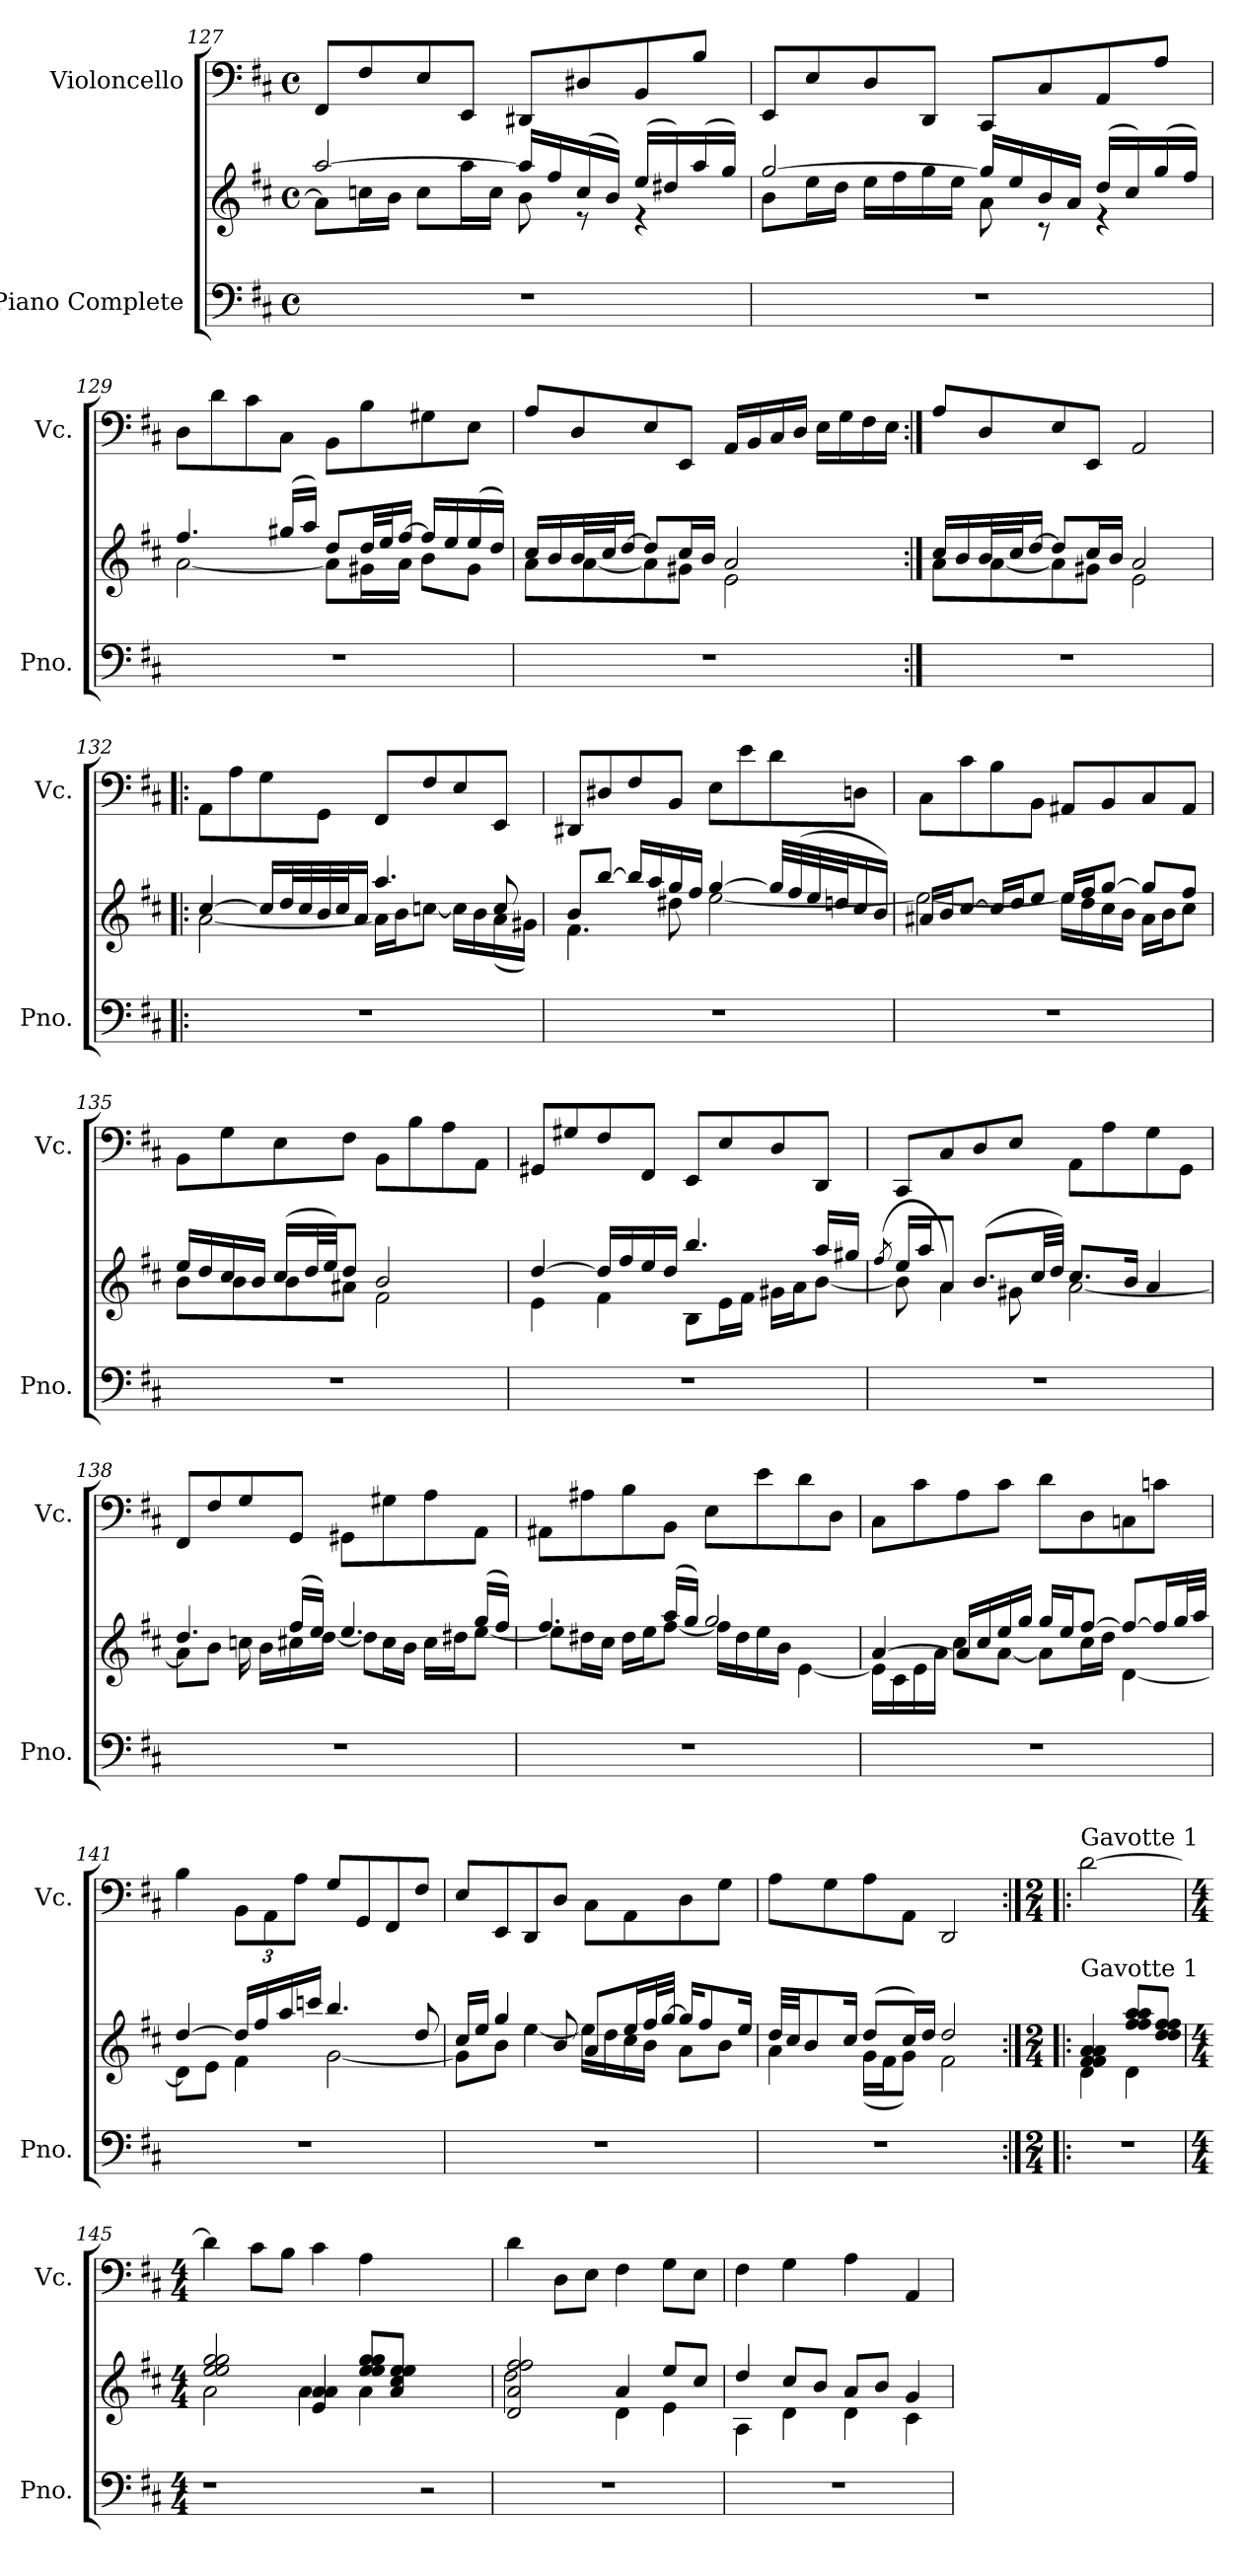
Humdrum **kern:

**kern	**kern	**kern
*part2	*part2	*part1
*staff3	*staff2	*staff1
*I"Piano Complete	*	*I"Violoncello
*I'Pno.	*	*I'Vc.
!!LO:LB:g=z
*clefF4	*clefG2	*clefF4
*k[f#c#]	*k[f#c#]	*k[f#c#]
*D:	*D:	*D:
*M4/4	*M4/4	*M4/4
*met(c)	*met(c)	*met(c)
=127	=127	=127
*	*^	*
1r	[2aa/	8a\L]	8FF#/L
.	.	16ccn\L	8F#/
.	.	16b\JJ	.
.	.	8cc\L	8E/
.	.	16aa\L	8EE/J
.	.	16cc\JJ	.
.	16aa/LL]	8b\	8DD#X/L
.	16ff#/	.	.
.	(16cc/	8r	8D#X/
.	16b/JJ)	.	.
.	(16ee/LL	4r	8BB/
.	16dd#X/)	.	.
.	(16aa/	.	8B/J
.	16gg/JJ)	.	.
=128	=128	=128	=128
1r	[2gg/	8b\L	8EE/L
.	.	16ee\L	8E/
.	.	16dd\JJ	.
.	.	16ee\LL	8D/
.	.	16ff#\	.
.	.	16gg\	8DD/J
.	.	16ee\JJ	.
.	16gg/LL]	8a\	8CC#/L
.	16ee/	.	.
.	16b/	8r	8C#/
.	16a/JJ	.	.
.	(16dd/LL	4r	8AA/
.	16cc#/)	.	.
.	(16gg/	.	8A/J
.	16ff#/JJ)	.	.
=129	=129	=129	=129
1r	4.ff#/	[2a\	8D\L
.	.	.	8d\
.	.	.	8c#\
.	(16gg#X/LL	.	8C#\J
.	16aa/JJ)	.	.
.	8dd/L	8a\L]	8BB\L
.	32dd/LL	16g#X\L	8B\
.	32ee/J	.	.
.	[16ff#/JJ	16a\JJ	.
.	16ff#/LL]	8b\L	8G#X\
.	16ee/	.	.
.	(16ee/	8g#\J	8E\J
.	16dd/JJ)	.	.
=130	=130	=130	=130
1r	16cc#/LL	8a\L	8A/L
.	16b/	.	.
.	32b/L	[8a\	8D/
.	32cc#/J	.	.
.	[16dd/JJ	.	.
.	8dd/L]	8a\]	8E/
.	16cc#/L	8g#X\J	8EE/J
.	16b/JJ	.	.
.	2a/	2e\	16AA/LL
.	.	.	16BB/
.	.	.	16C#/
.	.	.	16D/JJ
.	.	.	16E\LL
.	.	.	16G\
.	.	.	16F#\
.	.	.	16E\JJ
=131:|!	=131:|!	=131:|!	=131:|!
1r	16cc#/LL	8a\L	8A/L
.	16b/	.	.
.	32b/L	[8a\	8D/
.	32cc#/J	.	.
.	[16dd/JJ	.	.
.	8dd/L]	8a\]	8E/
.	16cc#/L	8g#X\J	8EE/J
.	16b/JJ	.	.
.	2a/	2e\	2AA/
=132!|:	=132!|:	=132!|:	=132!|:
1r	[4cc#/	[2a\	8AA\L
.	.	.	8A\
.	16cc#/LL]	.	8G\
.	32dd/L	.	.
.	32cc#/	.	.
.	32b/	.	8GG\J
.	32cc#/J	.	.
.	16a/JJ	.	.
.	4.aa/	16a\LL]	8FF#/L
.	.	16b\J	.
.	.	[8ccn\J	8F#/
.	.	16cc\LL]	8E/
.	.	16b\	.
.	8cc/	(16a\	8EE/J
.	.	16g#X\JJ)	.
=133	=133	=133	=133
1r	8b/L	4.f#\	8DD#X/L
.	[8bb/J	.	8D#X/
.	16bb/LL]	.	8F#/
.	16aa/	.	.
.	16gg/	8dd#X\	8BB/J
.	16ff#/JJ	.	.
.	[4gg/	[2ee\	8E\L
.	.	.	8e\
.	32gg/LLL]	.	8d\
.	(32ff#/	.	.
.	32ee/	.	.
.	32ddn/J	.	.
.	16cc#/	.	8Dn\J
.	16b/JJ)	.	.
!!LO:LB:g=z
=134	=134	=134	=134
1r	16a#X/LL	2ee\_	8C#\L
.	16b/J	.	.
.	[8cc#/J	.	8c#\
.	16cc#/LL]	.	8B\
.	16dd/J	.	.
.	8ee/J	.	8BB\J
.	16ee/LL	16ee\LL]	8AA#X/L
.	16ff#/J	16dd\	.
.	[8gg/J	16cc#\	8BB/
.	.	16b\JJ	.
.	8gg/L]	16a#\LL	8C#/
.	.	16b\J	.
.	8ff#/J	8cc#\J	8AA#/J
=135	=135	=135	=135
1r	16ee/LL	8b\L	8BB\L
.	16dd/	.	.
.	16cc#/	8b\	8G\
.	16b/JJ	.	.
.	(16cc#/LL	8b\	8E\
.	32dd/L	.	.
.	32ee/JJ)	.	.
.	8dd/J	8a#X\J	8F#\J
.	2b/	2f#\	8BB\L
.	.	.	8B\
.	.	.	8A\
.	.	.	8AA\J
=136	=136	=136	=136
1r	[4dd/	4e\	8GG#X/L
.	.	.	8G#X/
.	16dd/LL]	4f#\	8F#/
.	16ff#/	.	.
.	16ee/	.	8FF#/J
.	16dd/JJ	.	.
.	4.bb/	8B\L	8EE/L
.	.	16e\L	8E/
.	.	16f#\JJ	.
.	.	16g#X\LL	8D/
.	.	16a\J	.
.	16aa/LL	[8b\J	8DD/J
.	16gg#X/JJ	.	.
=137	=137	=137	=137
.	(8qff#/	.	.
1r	16ee/LL	8b\]	8CC#/L
.	16aa/J	.	.
.	8a/J)	4a\	8C#/
.	(8.b/L	.	8D/
.	.	8g#X\	8E/J
.	32cc#/LL	.	.
.	32dd/JJJ)	.	.
.	8.cc#/L	[2a\	8AA\L
.	.	.	8A\
.	16b/Jk	.	.
.	4a/	.	8G\
.	.	.	8GG\J
=138	=138	=138	=138
1r	4.dd/	8a\L]	8FF#/L
.	.	8b\J	8F#/
.	.	16ccn\	8G/
.	.	16b\LL	.
.	(16ff#/LL	16cc#X\	8GG/J
.	16ee/JJ)	[16dd\JJ	.
.	4.ee/	8dd\L]	8GG#X\L
.	.	16cc#\L	8G#X\
.	.	16b\JJ	.
.	.	16cc#\LL	8A\
.	.	16dd#X\J	.
.	(16gg/LL	[8ee\J	8AA\J
.	16ff#/JJ)	.	.
=139	=139	=139	=139
1r	4.ff#/	8ee\L]	8AA#X\L
.	.	16dd#X\L	8A#X\
.	.	16cc#\JJ	.
.	.	16dd#\LL	8B\
.	.	16ee\J	.
.	(16aa/LL	[8ff#\J	8BB\J
.	16gg/JJ)	.	.
.	2gg/	16ff#\LL]	8E\L
.	.	16dd#\	.
.	.	16ee\	8e\
.	.	16b\JJ	.
.	.	[4e\	8d\
.	.	.	8D\J
=140	=140	=140	=140
1r	[4a/	16e\LL]	8C#\L
.	.	16c#\	.
.	.	16e\	8c#\
.	.	16a\JJ	.
.	16a/LL]	8cc#\L	8A\
.	16cc#/	.	.
.	16ee/	[8a\J	8c#\J
.	16gg/JJ	.	.
.	16gg/LL	8a\L]	8d\L
.	16ee/J	.	.
.	[8ff#/J	16cc#\L	8D\
.	.	16dd\JJ	.
.	8ff#/L_	[4d\	8Cn\
.	16ff#/L]	.	8cn\J
.	32gg/L	.	.
.	32aa/JJJ	.	.
!!LO:LB:g=z
=141	=141	=141	=141
1r	[4dd/	8d\L]	4B\
.	.	8e\J	.
.	16dd/LL]	4f#\	12BB\L
.	16ff#/	.	.
.	.	.	12AA\
.	16aa/	.	.
.	.	.	12A\J
.	16cccn/JJ	.	.
.	4.bb/	[2g\	8G/L
.	.	.	8GG/
.	.	.	8FF#/
.	8dd/	.	8F#/J
=142	=142	=142	=142
1r	16cc#/LL	8g\L]	8E/L
.	16ee/JJ	.	.
.	4gg/	8b\J	8EE/
.	.	[4ee\	8DD/
.	8b/	.	8D/J
.	8a/L	16ee\LL]	8C#\L
.	.	16dd\	.
.	16ee/L	16cc#\	8AA\
.	32ff#/L	16b\JJ	.
.	[32gg/JJJ	.	.
.	16gg/KL]	8a\L	8D\
.	8ff#/	.	.
.	.	8b\J	8G\J
.	16ee/Jk	.	.
=143	=143	=143	=143
1r	32dd/LLL	4a\	8A\L
.	32cc#/JJ	.	.
.	8b/	.	.
.	.	.	8G\
.	16cc#/Jk	.	.
.	(8dd/L	(16g\LL	8A\
.	.	16f#\J	.
.	16cc#/L)	8g\J)	8AA\J
.	16dd/JJ	.	.
.	2dd/	2f#\	2DD/
=144:|!|:	=144:|!|:	=144:|!|:	=144:|!|:
*M2/4	*M2/4	*	*M2/4
!	!	!	!LO:TX:a:t=Gavotte 1
!	!LO:TX:a:t=Gavotte 1	!	!
2r	4f#/ 4f#/ 4a/ 4a/	4d\	[2d\
.	8ff#/ 8ff#/ 8aa/ 8aa/L	4d\	.
.	8dd/ 8dd/ 8ff#/ 8ff#/J	.	.
=145	=145	=145	=145
*M4/4	*M4/4	*	*M4/4
1r	2ee/ 2ee/ 2gg/ 2gg/	2a\	4d\]
.	.	.	8c#\L
.	.	.	8B\J
.	4e/ 4a/ 4a/	4a\	4c#\
.	8ee/ 8ee/ 8gg/ 8gg/L	4a\	4A\
.	8a/ 8cc#/ 8ee/ 8ee/J	.	.
2r	2ryy	2ryy	2ryy
=146	=146	=146	=146
1r	2d/ 2a/ 2ff#/ 2ff#/	2dd\	4d\
.	.	.	8D\L
.	.	.	8E\J
.	4a/	4d\	4F#\
.	8ee/L	4e\	8G\L
.	8cc#/J	.	8E\J
=147	=147	=147	=147
1r	4dd/	4A\	4F#\
.	8cc#/L	4d\	4G\
.	8b/J	.	.
.	8a/L	4d\	4A\
.	8b/J	.	.
.	4g/	4c#\	4AA/
*	*v	*v	*
=	=	=
*-	*-	*-
